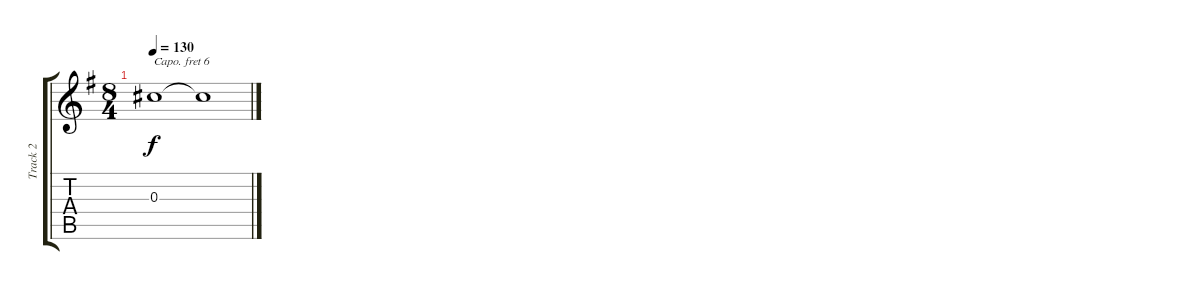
\track ("Track 2" "Track 2") {instrument acousticguitarnylon}
\staff {score tabs}
\capo 6
\tuning (E4 B3 G3 D3 A2 E2) {hide}
\ts (8 4)
\tempo 130
\clef g2
\ks g
0.3{t}.1{dy f} 0.3{t}.1
